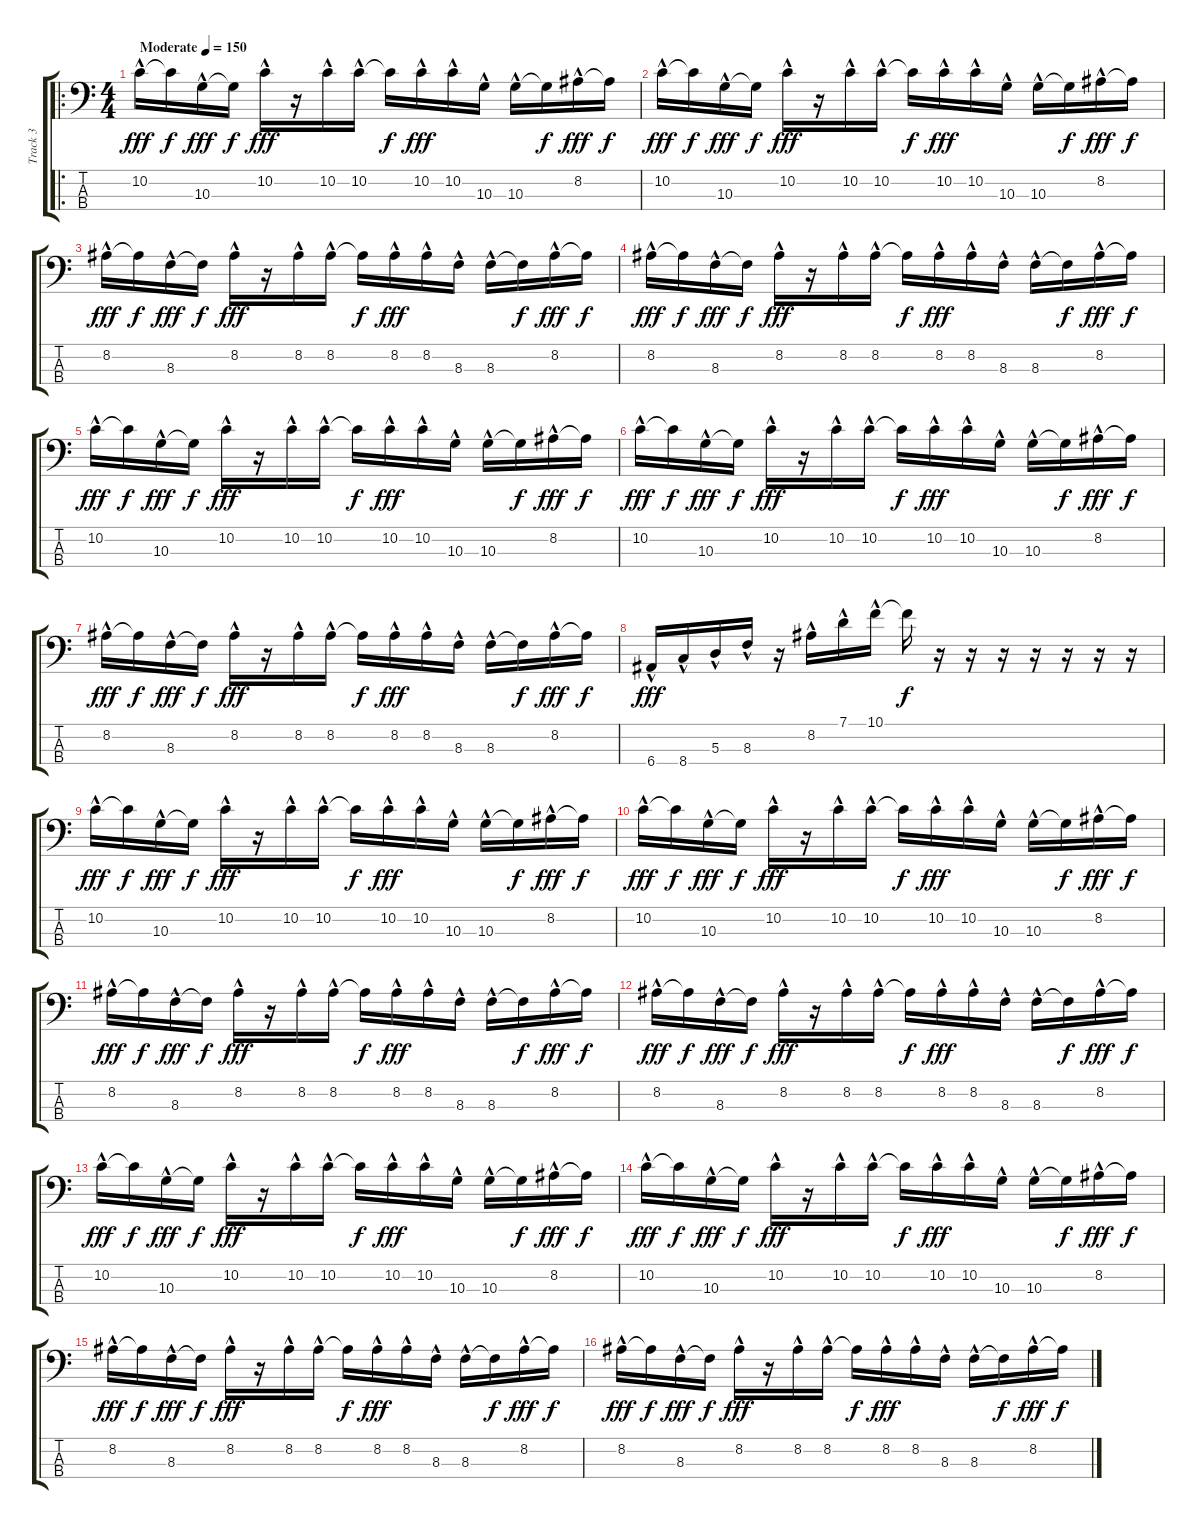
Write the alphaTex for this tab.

\track ("Track 3" "Track 3") {instrument electricbasspick}
\staff {score tabs}
\tuning (G2 D2 A1 E1) {hide}
\ro
\ts (4 4)
\tempo (150 "Moderate")
\clef f4
\ks c
10.2{hac}.16{dy fff instrument electricbasspick} 10.2{t}.16{dy f} 10.3{hac}.16{dy fff} 10.3{t}.16{dy f} 10.2{hac}.16{dy fff} r.16 10.2{hac}.16 10.2{hac}.16 10.2{t}.16{dy f} 10.2{hac}.16{dy fff} 10.2{hac}.16 10.3{hac}.16 10.3{hac}.16 10.3{t}.16{dy f} 8.2{hac}.16{dy fff} 8.2{t}.16{dy f} |
10.2{hac}.16{dy fff} 10.2{t}.16{dy f} 10.3{hac}.16{dy fff} 10.3{t}.16{dy f} 10.2{hac}.16{dy fff} r.16 10.2{hac}.16 10.2{hac}.16 10.2{t}.16{dy f} 10.2{hac}.16{dy fff} 10.2{hac}.16 10.3{hac}.16 10.3{hac}.16 10.3{t}.16{dy f} 8.2{hac}.16{dy fff} 8.2{t}.16{dy f} |
8.2{hac}.16{dy fff} 8.2{t}.16{dy f} 8.3{hac}.16{dy fff} 8.3{t}.16{dy f} 8.2{hac}.16{dy fff} r.16 8.2{hac}.16 8.2{hac}.16 8.2{t}.16{dy f} 8.2{hac}.16{dy fff} 8.2{hac}.16 8.3{hac}.16 8.3{hac}.16 8.3{t}.16{dy f} 8.2{hac}.16{dy fff} 8.2{t}.16{dy f} |
8.2{hac}.16{dy fff} 8.2{t}.16{dy f} 8.3{hac}.16{dy fff} 8.3{t}.16{dy f} 8.2{hac}.16{dy fff} r.16 8.2{hac}.16 8.2{hac}.16 8.2{t}.16{dy f} 8.2{hac}.16{dy fff} 8.2{hac}.16 8.3{hac}.16 8.3{hac}.16 8.3{t}.16{dy f} 8.2{hac}.16{dy fff} 8.2{t}.16{dy f} |
10.2{hac}.16{dy fff} 10.2{t}.16{dy f} 10.3{hac}.16{dy fff} 10.3{t}.16{dy f} 10.2{hac}.16{dy fff} r.16 10.2{hac}.16 10.2{hac}.16 10.2{t}.16{dy f} 10.2{hac}.16{dy fff} 10.2{hac}.16 10.3{hac}.16 10.3{hac}.16 10.3{t}.16{dy f} 8.2{hac}.16{dy fff} 8.2{t}.16{dy f} |
10.2{hac}.16{dy fff} 10.2{t}.16{dy f} 10.3{hac}.16{dy fff} 10.3{t}.16{dy f} 10.2{hac}.16{dy fff} r.16 10.2{hac}.16 10.2{hac}.16 10.2{t}.16{dy f} 10.2{hac}.16{dy fff} 10.2{hac}.16 10.3{hac}.16 10.3{hac}.16 10.3{t}.16{dy f} 8.2{hac}.16{dy fff} 8.2{t}.16{dy f} |
8.2{hac}.16{dy fff} 8.2{t}.16{dy f} 8.3{hac}.16{dy fff} 8.3{t}.16{dy f} 8.2{hac}.16{dy fff} r.16 8.2{hac}.16 8.2{hac}.16 8.2{t}.16{dy f} 8.2{hac}.16{dy fff} 8.2{hac}.16 8.3{hac}.16 8.3{hac}.16 8.3{t}.16{dy f} 8.2{hac}.16{dy fff} 8.2{t}.16{dy f} |
6.4{hac}.16{dy fff} 8.4{hac}.16 5.3{hac}.16 8.3{hac}.16 r.16 8.2{hac}.16 7.1{hac}.16 10.1{hac}.16 10.1{t}.16{dy f} r.16 r.16 r.16 r.16 r.16 r.16 r.16 |
10.2{hac}.16{dy fff} 10.2{t}.16{dy f} 10.3{hac}.16{dy fff} 10.3{t}.16{dy f} 10.2{hac}.16{dy fff} r.16 10.2{hac}.16 10.2{hac}.16 10.2{t}.16{dy f} 10.2{hac}.16{dy fff} 10.2{hac}.16 10.3{hac}.16 10.3{hac}.16 10.3{t}.16{dy f} 8.2{hac}.16{dy fff} 8.2{t}.16{dy f} |
10.2{hac}.16{dy fff} 10.2{t}.16{dy f} 10.3{hac}.16{dy fff} 10.3{t}.16{dy f} 10.2{hac}.16{dy fff} r.16 10.2{hac}.16 10.2{hac}.16 10.2{t}.16{dy f} 10.2{hac}.16{dy fff} 10.2{hac}.16 10.3{hac}.16 10.3{hac}.16 10.3{t}.16{dy f} 8.2{hac}.16{dy fff} 8.2{t}.16{dy f} |
8.2{hac}.16{dy fff} 8.2{t}.16{dy f} 8.3{hac}.16{dy fff} 8.3{t}.16{dy f} 8.2{hac}.16{dy fff} r.16 8.2{hac}.16 8.2{hac}.16 8.2{t}.16{dy f} 8.2{hac}.16{dy fff} 8.2{hac}.16 8.3{hac}.16 8.3{hac}.16 8.3{t}.16{dy f} 8.2{hac}.16{dy fff} 8.2{t}.16{dy f} |
8.2{hac}.16{dy fff} 8.2{t}.16{dy f} 8.3{hac}.16{dy fff} 8.3{t}.16{dy f} 8.2{hac}.16{dy fff} r.16 8.2{hac}.16 8.2{hac}.16 8.2{t}.16{dy f} 8.2{hac}.16{dy fff} 8.2{hac}.16 8.3{hac}.16 8.3{hac}.16 8.3{t}.16{dy f} 8.2{hac}.16{dy fff} 8.2{t}.16{dy f} |
10.2{hac}.16{dy fff} 10.2{t}.16{dy f} 10.3{hac}.16{dy fff} 10.3{t}.16{dy f} 10.2{hac}.16{dy fff} r.16 10.2{hac}.16 10.2{hac}.16 10.2{t}.16{dy f} 10.2{hac}.16{dy fff} 10.2{hac}.16 10.3{hac}.16 10.3{hac}.16 10.3{t}.16{dy f} 8.2{hac}.16{dy fff} 8.2{t}.16{dy f} |
10.2{hac}.16{dy fff} 10.2{t}.16{dy f} 10.3{hac}.16{dy fff} 10.3{t}.16{dy f} 10.2{hac}.16{dy fff} r.16 10.2{hac}.16 10.2{hac}.16 10.2{t}.16{dy f} 10.2{hac}.16{dy fff} 10.2{hac}.16 10.3{hac}.16 10.3{hac}.16 10.3{t}.16{dy f} 8.2{hac}.16{dy fff} 8.2{t}.16{dy f} |
8.2{hac}.16{dy fff} 8.2{t}.16{dy f} 8.3{hac}.16{dy fff} 8.3{t}.16{dy f} 8.2{hac}.16{dy fff} r.16 8.2{hac}.16 8.2{hac}.16 8.2{t}.16{dy f} 8.2{hac}.16{dy fff} 8.2{hac}.16 8.3{hac}.16 8.3{hac}.16 8.3{t}.16{dy f} 8.2{hac}.16{dy fff} 8.2{t}.16{dy f} |
8.2{hac}.16{dy fff} 8.2{t}.16{dy f} 8.3{hac}.16{dy fff} 8.3{t}.16{dy f} 8.2{hac}.16{dy fff} r.16 8.2{hac}.16 8.2{hac}.16 8.2{t}.16{dy f} 8.2{hac}.16{dy fff} 8.2{hac}.16 8.3{hac}.16 8.3{hac}.16 8.3{t}.16{dy f} 8.2{hac}.16{dy fff} 8.2{t}.16{dy f}
